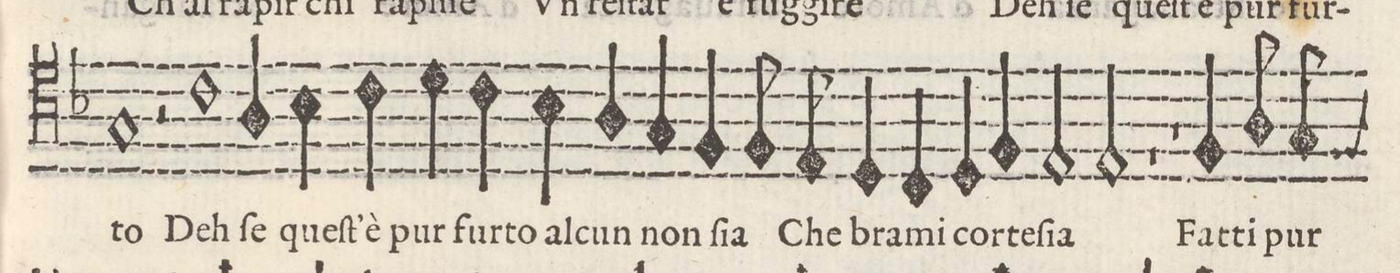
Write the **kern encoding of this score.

**kern	**text
*I"SESTO	*
*clefC4	*
*k[b-]	*
*met(C)	*
*M2/1	*
1G	-to
2r	.
1c\	Deh
=30-	=30-
4A/	ſe
4B-\	queſ-
4c\	-t'è
4d\	pur
4c\	fur-
4B-\	to al-
=31-	=31-
4A/	-cun
4G/	non
4F/	ſi-
8F/	-a
8E/	Che
4D/	bra-
4C/	-mi
4D/	cor-
4F/	-te-
=32-	=32-
2E/	-ſi-
2E/	-a
1r	.
=33-	=33-
1r	.
4F/	Fat-
8A/	-ti
8G/	pur
*custos:F	*
*-	*-
